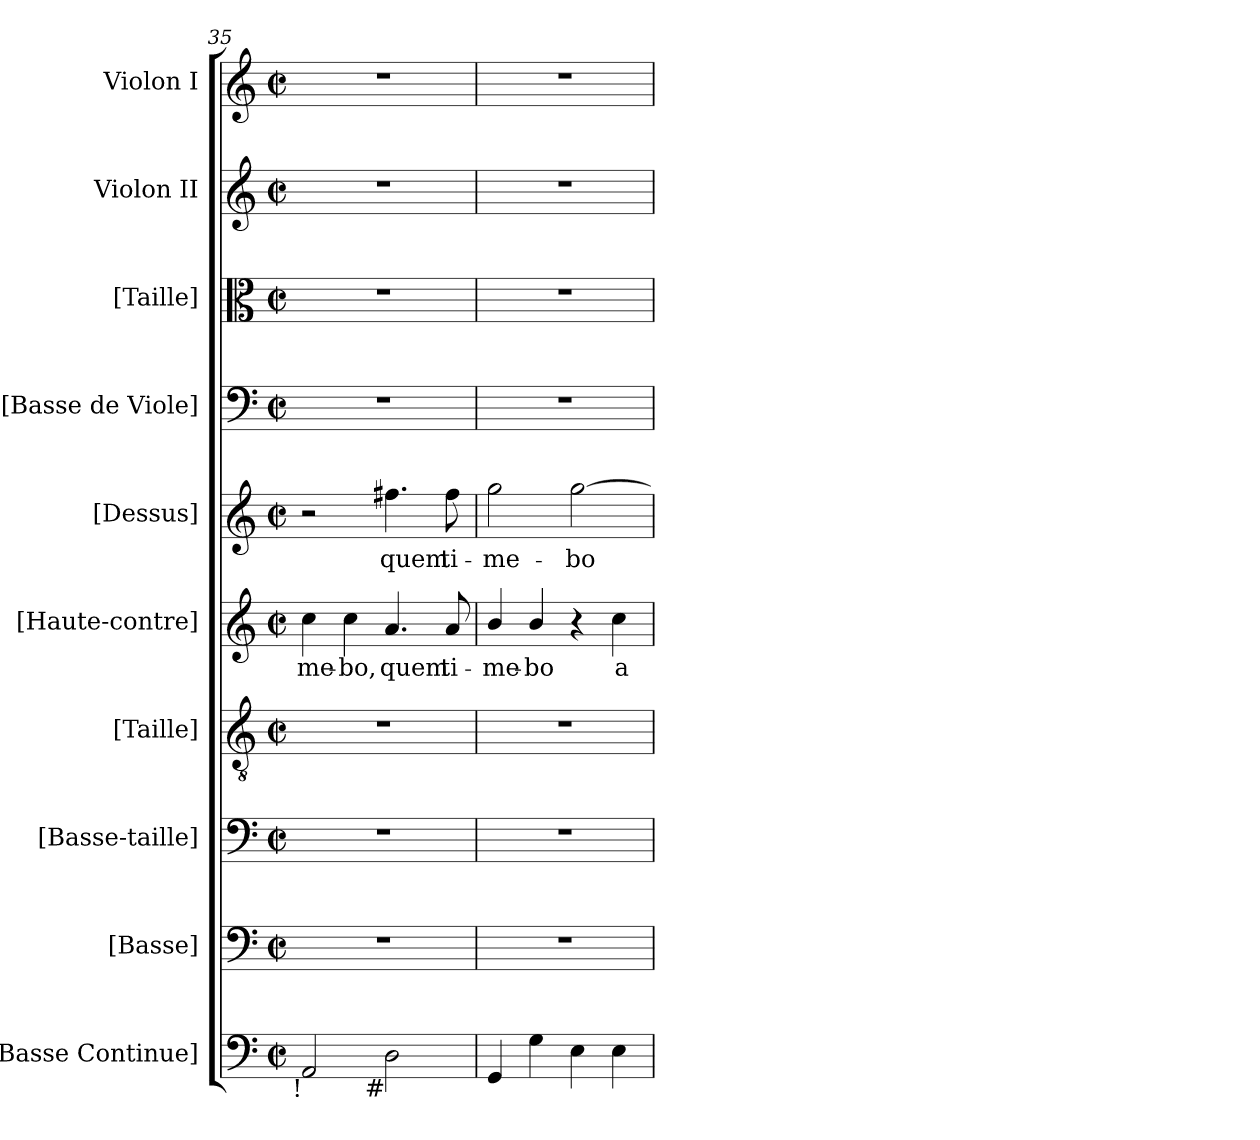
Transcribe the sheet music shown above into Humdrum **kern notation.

**kern	**kern	**kern	**kern	**kern	**text	**kern	**text	**kern	**kern	**kern	**kern
*part10	*part9	*part8	*part7	*part6	*part6	*part5	*part5	*part4	*part3	*part2	*part1
*staff10	*staff9	*staff8	*staff7	*staff6	*staff6	*staff5	*staff5	*staff4	*staff3	*staff2	*staff1
*I"[Basse Continue]	*I"[Basse]	*I"[Basse-taille]	*I"[Taille]	*I"[Haute-contre]	*	*I"[Dessus]	*	*I"[Basse de Viole]	*I"[Taille]	*I"Violon II	*I"Violon I
*I'B.c.	*I'B.	*I'B.t.	*I'T.	*I'H.C.	*	*I'D.	*	*	*	*I'Vln. II	*I'Vln. I
*clefF4	*clefF4	*clefF4	*clefGv2	*clefG2	*	*clefG2	*	*clefF4	*clefC3	*clefG2	*clefG2
*	*	*	*ITrd7c12	*ITrd7c12	*	*	*	*	*	*	*
*k[]	*k[]	*k[]	*k[]	*k[]	*	*k[]	*	*k[]	*k[]	*k[]	*k[]
*M2/2	*M2/2	*M2/2	*M2/2	*M2/2	*	*M2/2	*	*M2/2	*M2/2	*M2/2	*M2/2
*met(c|)	*met(c|)	*met(c|)	*met(c|)	*met(c|)	*	*met(c|)	*	*met(c|)	*met(c|)	*met(c|)	*met(c|)
=35	=35	=35	=35	=35	=35	=35	=35	=35	=35	=35	=35
!LO:TX:b:rj:t=!	!	!	!	!	!	!	!	!	!	!	!
!	!	!	!	!	!LO:LY:b:color=#000000	!	!	!	!	!	!
2AAi/	1r	1r	1r	4ci\	-me-	2r	.	1r	1r	1r	1r
!	!	!	!	!	!LO:LY:b:color=#000000	!	!	!	!	!	!
.	.	.	.	4ci\	-bo,	.	.	.	.	.	.
!	!	!	!	!	!LO:LY:b:color=#000000	!	!	!	!	!	!
!LO:TX:b:rj:t=#	!	!	!	!	!	!	!	!	!	!	!
!	!	!	!	!	!	!	!LO:LY:b:color=#000000	!	!	!	!
2Di\	.	.	.	4.Ai/	quem	4.ff#Xi\	quem	.	.	.	.
!	!	!	!	!	!LO:LY:b:color=#000000	!	!	!	!	!	!
!	!	!	!	!	!	!	!LO:LY:b:color=#000000	!	!	!	!
.	.	.	.	8Ai/	ti-	8ff#i\	ti-	.	.	.	.
=36	=36	=36	=36	=36	=36	=36	=36	=36	=36	=36	=36
!	!	!	!	!	!LO:LY:b:color=#000000	!	!	!	!	!	!
!	!	!	!	!	!	!	!LO:LY:b:color=#000000	!	!	!	!
4GGi/	1r	1r	1r	4Bi/	-me-	2ggi\	-me-	1r	1r	1r	1r
!	!	!	!	!	!LO:LY:b:color=#000000	!	!	!	!	!	!
4Gi\	.	.	.	4Bi/	-bo	.	.	.	.	.	.
!	!	!	!	!	!	!	!LO:LY:b:color=#000000	!	!	!	!
4Ei\	.	.	.	4r	.	[2ggi\	-bo	.	.	.	.
!	!	!	!	!	!LO:LY:b:color=#000000	!	!	!	!	!	!
4Ei\	.	.	.	4ci\	a	.	.	.	.	.	.
=	=	=	=	=	=	=	=	=	=	=	=
*-	*-	*-	*-	*-	*-	*-	*-	*-	*-	*-	*-
